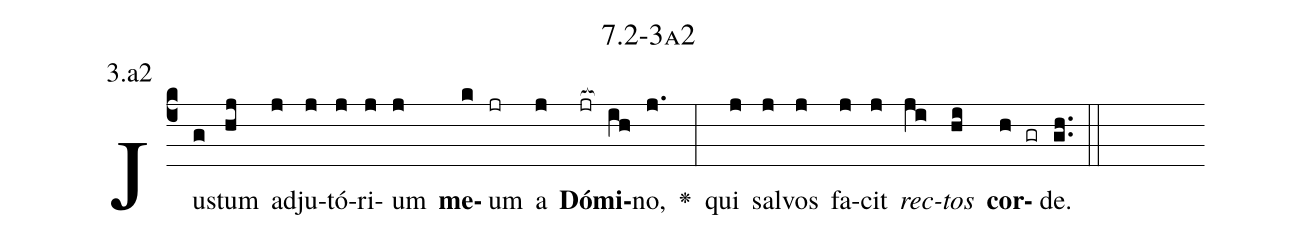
name: 7.2-3a2;
annotation: 3.a2;
%%
(c4)Jus(g)tum(hj) ad(j)ju(j)tó(j)ri(j)um(j) <b>me</b>(k)um(jr) a(j) <b>Dó</b>(jr[ocb:1{])<b>mi</b>(ih[ocb:0}])no,(j.) <v>\greheightstar</v>(:) qui(j) sal(j)vos(j) fa(j)cit(j) <i>rec</i>(ji)<i>tos</i>(hi) <b>cor</b>(h gr)de.(gh..) (::)


%E(j) u(j) o(ji) u(hi) a(h) e.(gh..) (::)
